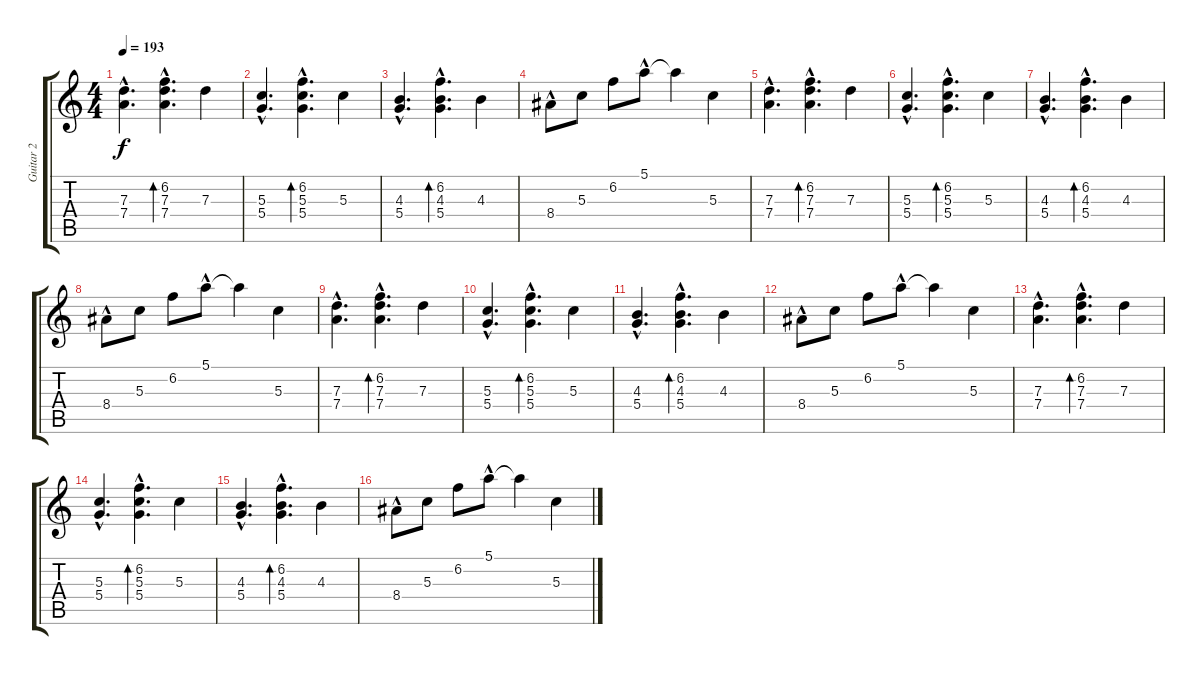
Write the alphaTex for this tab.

\track ("Guitar 2" "Guitar 2") {instrument distortionguitar}
\staff {score tabs}
\tuning (E4 B3 G3 D3 A2 E2) {hide}
\ts (4 4)
\tempo 193
\clef g2
\ks c
(7.3{hac} 7.4{hac}).4{d dy f instrument distortionguitar} (6.2{hac} 7.3{hac} 7.4{hac}).4{d bd 240} 7.3.4 |
(5.3{hac} 5.4{hac}).4{d} (6.2{hac} 5.3{hac} 5.4{hac}).4{d bd 240} 5.3.4 |
(4.3{hac} 5.4{hac}).4{d} (6.2{hac} 4.3{hac} 5.4{hac}).4{d bd 240} 4.3.4 |
8.4{hac}.8 5.3.8 6.2.8 5.1{hac}.8 5.1{t}.4 5.3.4 |
(7.3{hac} 7.4{hac}).4{d} (6.2{hac} 7.3{hac} 7.4{hac}).4{d bd 240} 7.3.4 |
(5.3{hac} 5.4{hac}).4{d} (6.2{hac} 5.3{hac} 5.4{hac}).4{d bd 240} 5.3.4 |
(4.3{hac} 5.4{hac}).4{d} (6.2{hac} 4.3{hac} 5.4{hac}).4{d bd 240} 4.3.4 |
8.4{hac}.8 5.3.8 6.2.8 5.1{hac}.8 5.1{t}.4 5.3.4 |
(7.3{hac} 7.4{hac}).4{d} (6.2{hac} 7.3{hac} 7.4{hac}).4{d bd 240} 7.3.4 |
(5.3{hac} 5.4{hac}).4{d} (6.2{hac} 5.3{hac} 5.4{hac}).4{d bd 240} 5.3.4 |
(4.3{hac} 5.4{hac}).4{d} (6.2{hac} 4.3{hac} 5.4{hac}).4{d bd 240} 4.3.4 |
8.4{hac}.8 5.3.8 6.2.8 5.1{hac}.8 5.1{t}.4 5.3.4 |
(7.3{hac} 7.4{hac}).4{d} (6.2{hac} 7.3{hac} 7.4{hac}).4{d bd 240} 7.3.4 |
(5.3{hac} 5.4{hac}).4{d} (6.2{hac} 5.3{hac} 5.4{hac}).4{d bd 240} 5.3.4 |
(4.3{hac} 5.4{hac}).4{d} (6.2{hac} 4.3{hac} 5.4{hac}).4{d bd 240} 4.3.4 |
8.4{hac}.8 5.3.8 6.2.8 5.1{hac}.8 5.1{t}.4 5.3.4
